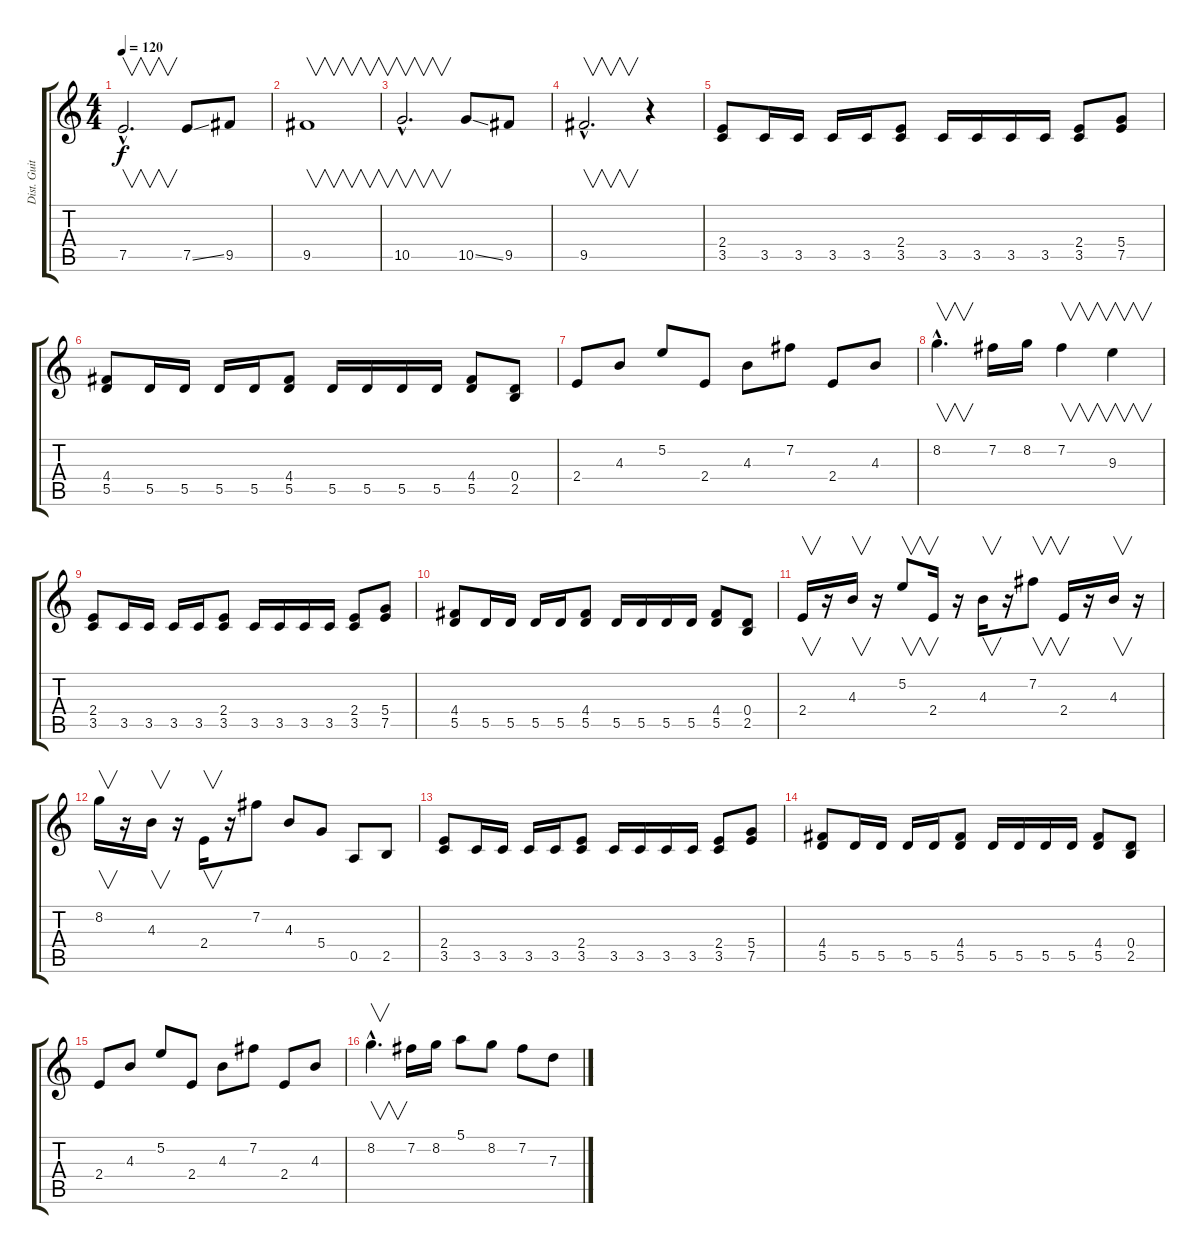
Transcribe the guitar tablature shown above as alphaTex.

\track ("Dist. Guitar" "Dist. Guit") {instrument distortionguitar}
\staff {score tabs}
\tuning (E4 B3 G3 D3 A2 E2) {hide}
\ts (4 4)
\tempo 120
\clef g2
\ks c
7.5{hac}.2{v d dy f} 7.5{ss}.8 9.5.8 |
9.5.1{v} |
10.5{hac}.2{v d} 10.5{ss}.8 9.5.8 |
9.5{hac}.2{v d} r.4 |
(2.4 3.5).8 3.5.16 3.5.16 3.5.16 3.5.16 (2.4 3.5).8 3.5.16 3.5.16 3.5.16 3.5.16 (2.4 3.5).8 (5.4 7.5).8 |
(4.4 5.5).8 5.5.16 5.5.16 5.5.16 5.5.16 (4.4 5.5).8 5.5.16 5.5.16 5.5.16 5.5.16 (4.4 5.5).8 (0.4 2.5).8 |
2.4.8 4.3.8 5.2.8 2.4.8 4.3.8 7.2.8 2.4.8 4.3.8 |
8.2{hac}.4{v d} 7.2.16 8.2.16 7.2.4{v} 9.3.4{v} |
(2.4 3.5).8 3.5.16 3.5.16 3.5.16 3.5.16 (2.4 3.5).8 3.5.16 3.5.16 3.5.16 3.5.16 (2.4 3.5).8 (5.4 7.5).8 |
(4.4 5.5).8 5.5.16 5.5.16 5.5.16 5.5.16 (4.4 5.5).8 5.5.16 5.5.16 5.5.16 5.5.16 (4.4 5.5).8 (0.4 2.5).8 |
2.4.16{v} r.16 4.3.16{v} r.16 5.2.8{v} 2.4.16{v} r.16 4.3.16{v} r.16 7.2.8{v} 2.4.16{v} r.16 4.3.16{v} r.16 |
8.2.16{v} r.16 4.3.16{v} r.16 2.4.16{v} r.16 7.2.8 4.3.8 5.4.8 0.5.8 2.5.8 |
(2.4 3.5).8 3.5.16 3.5.16 3.5.16 3.5.16 (2.4 3.5).8 3.5.16 3.5.16 3.5.16 3.5.16 (2.4 3.5).8 (5.4 7.5).8 |
(4.4 5.5).8 5.5.16 5.5.16 5.5.16 5.5.16 (4.4 5.5).8 5.5.16 5.5.16 5.5.16 5.5.16 (4.4 5.5).8 (0.4 2.5).8 |
2.4.8 4.3.8 5.2.8 2.4.8 4.3.8 7.2.8 2.4.8 4.3.8 |
8.2{hac}.4{v d} 7.2.16 8.2.16 5.1.8 8.2.8 7.2.8 7.3.8
